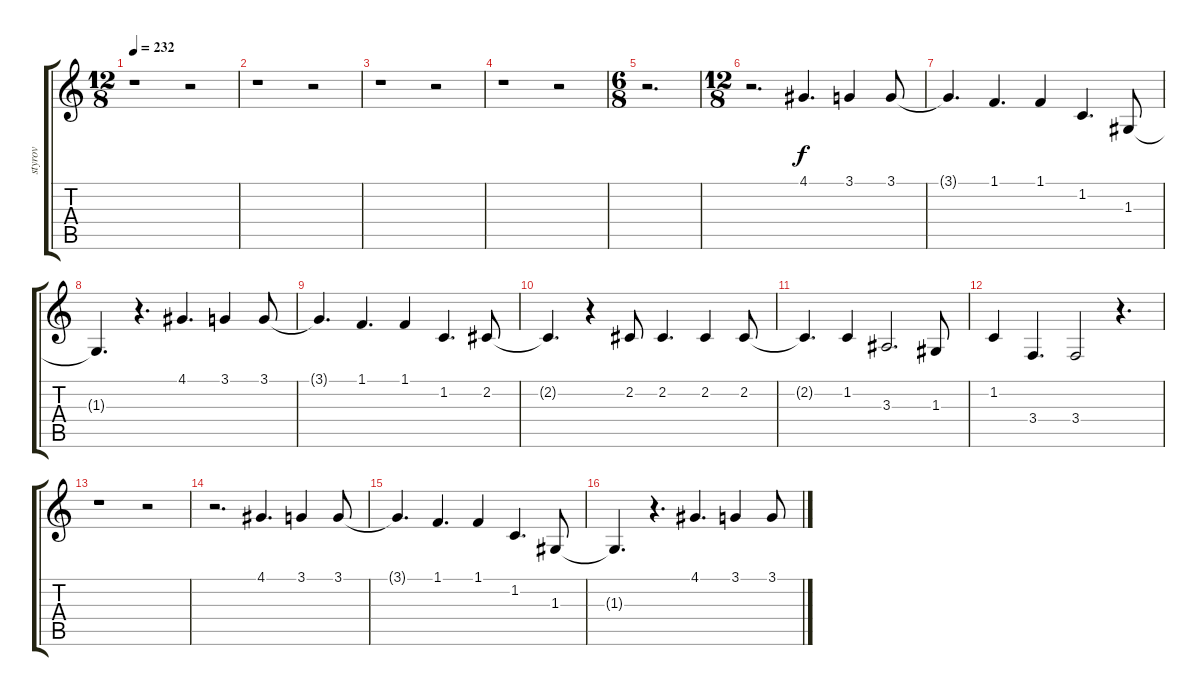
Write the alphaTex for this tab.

\track ("styrov" "styrov") {instrument lead6voice}
\staff {score tabs}
\tuning (E4 B3 G3 D3 A2 E2) {hide}
\ts (12 8)
\tempo 232
\clef g2
\ks c
r.1{dy f} r.2 |
r.1 r.2 |
r.1 r.2 |
r.1 r.2 |
\ts (6 8)
r.2{d} |
\ts (12 8)
r.2{d} 4.1.4{d} 3.1.4 3.1.8 |
3.1{t}.4{d} 1.1.4{d} 1.1.4 1.2.4{d} 1.3.8 |
1.3{t}.4{d} r.4{d} 4.1.4{d} 3.1.4 3.1.8 |
3.1{t}.4{d} 1.1.4{d} 1.1.4 1.2.4{d} 2.2.8 |
2.2{t}.4{d} r.4 2.2.8 2.2.4{d} 2.2.4 2.2.8 |
2.2{t}.4{d} 1.2.4 3.3.2{d} 1.3.8 |
1.2.4 3.4.4{d} 3.4.2 r.4{d} |
r.1 r.2 |
r.2{d} 4.1.4{d} 3.1.4 3.1.8 |
3.1{t}.4{d} 1.1.4{d} 1.1.4 1.2.4{d} 1.3.8 |
1.3{t}.4{d} r.4{d} 4.1.4{d} 3.1.4 3.1.8
